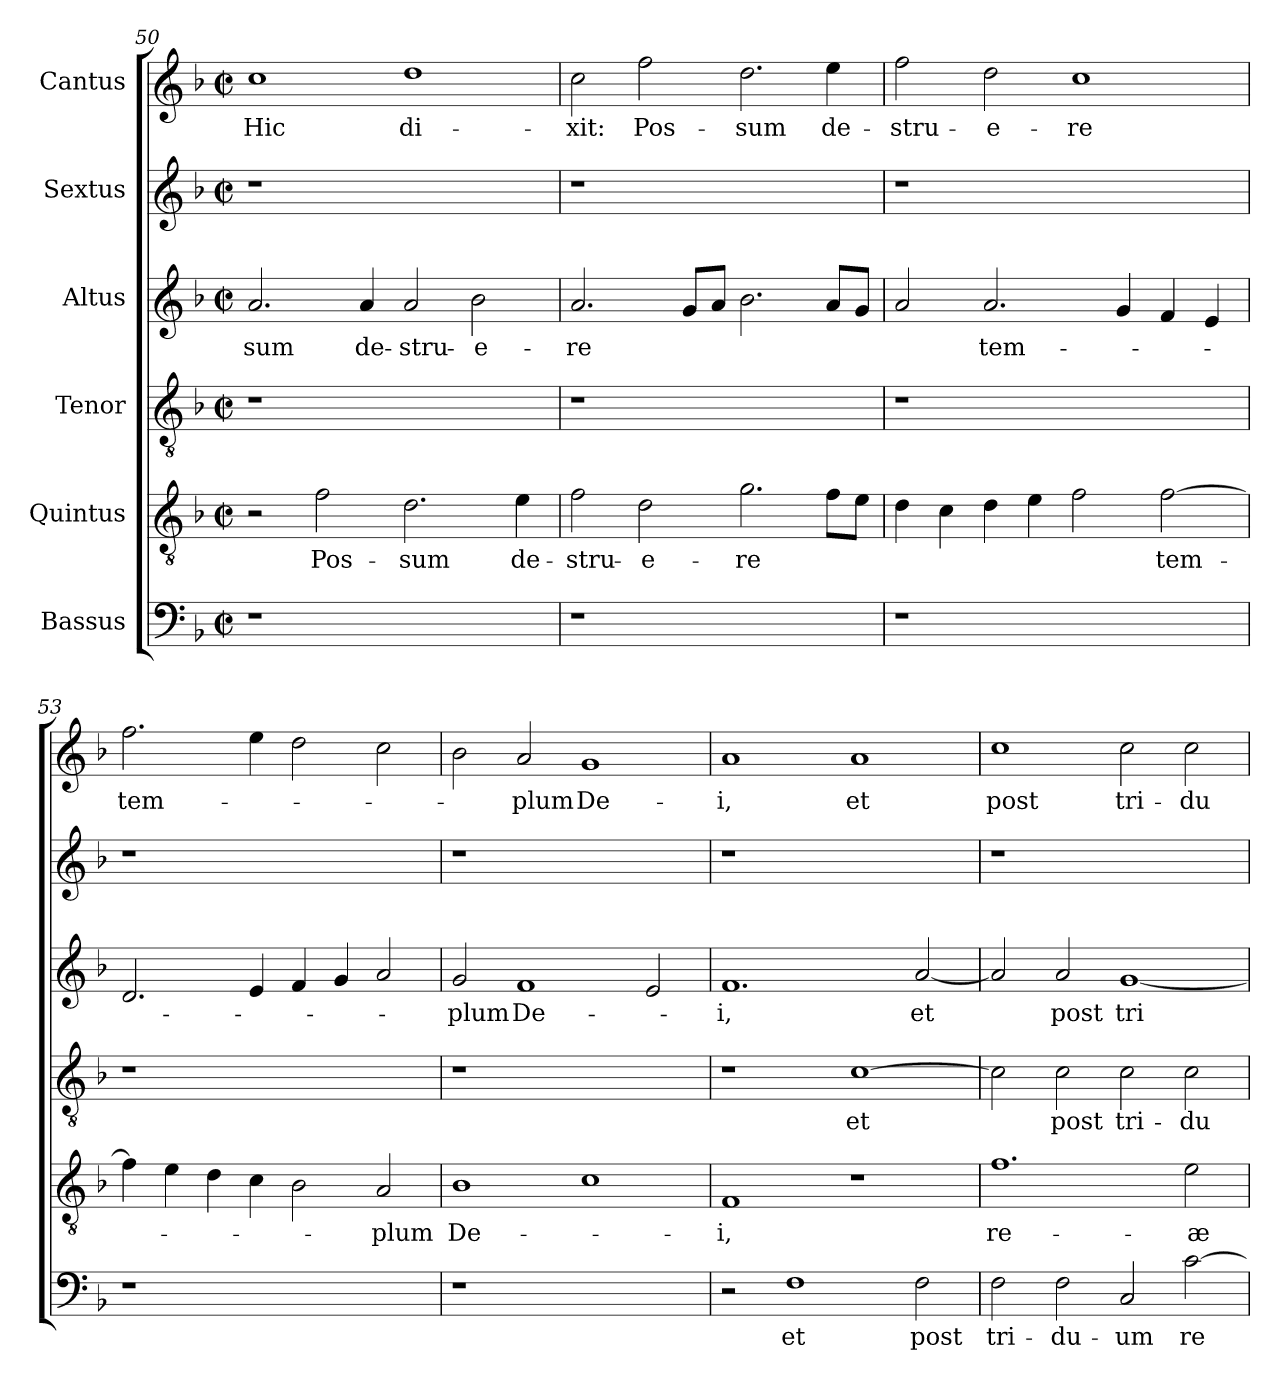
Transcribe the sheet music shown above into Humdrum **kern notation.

**kern	**text	**kern	**text	**kern	**text	**kern	**text	**kern	**kern	**text
*part6	*part6	*part5	*part5	*part4	*part4	*part3	*part3	*part2	*part1	*part1
*staff6	*staff6	*staff5	*staff5	*staff4	*staff4	*staff3	*staff3	*staff2	*staff1	*staff1
*I"Bassus	*	*I"Quintus	*	*I"Tenor	*	*I"Altus	*	*I"Sextus	*I"Cantus	*
!!LO:PB:g=z
*clefF4	*	*clefGv2	*	*clefGv2	*	*clefG2	*	*clefG2	*clefG2	*
*k[b-]	*	*k[b-]	*	*k[b-]	*	*k[b-]	*	*k[b-]	*k[b-]	*
*F:	*	*F:	*	*F:	*	*F:	*	*F:	*F:	*
*M2/2	*	*M2/2	*	*M2/2	*	*M2/2	*	*M2/2	*M2/2	*
*met(c|)	*	*met(c|)	*	*met(c|)	*	*met(c|)	*	*met(c|)	*met(c|)	*
=50	=50	=50	=50	=50	=50	=50	=50	=50	=50	=50
!	!	!	!	!	!	!	!LO:LY:b	!	!	!LO:LY:b
1r	.	2r	.	1r	.	2.a/	-sum	1r	1cc	Hic
!	!	!	!LO:LY:b	!	!	!	!	!	!	!
.	.	2f\	Pos-	.	.	.	.	.	.	.
!	!	!	!	!	!	!	!LO:LY:b	!	!	!
.	.	.	.	.	.	4a/	de-	.	.	.
!	!	!	!LO:LY:b	!	!	!	!LO:LY:b	!	!	!LO:LY:b
1ryy	.	2.d\	-sum	1ryy	.	2a/	-stru-	1ryy	1dd	di-
!	!	!	!	!	!	!	!LO:LY:b	!	!	!
.	.	.	.	.	.	2b-\	-e-	.	.	.
!	!	!	!LO:LY:b	!	!	!	!	!	!	!
.	.	4e\	de-	.	.	.	.	.	.	.
=51	=51	=51	=51	=51	=51	=51	=51	=51	=51	=51
!	!	!	!LO:LY:b	!	!	!	!LO:LY:b	!	!	!LO:LY:b
1r	.	2f\	-stru-	1r	.	2.a/	-re	1r	2cc\	-xit:
!	!	!	!LO:LY:b	!	!	!	!	!	!	!LO:LY:b
.	.	2d\	-e-	.	.	.	.	.	2ff\	Pos-
.	.	.	.	.	.	8g/L	.	.	.	.
.	.	.	.	.	.	8a/J	.	.	.	.
!	!	!	!LO:LY:b	!	!	!	!	!	!	!LO:LY:b
1ryy	.	2.g\	-re	1ryy	.	2.b-\	.	1ryy	2.dd\	-sum
!	!	!	!	!	!	!	!	!	!	!LO:LY:b
.	.	8f\L	.	.	.	8a/L	.	.	4ee\	de-
.	.	8e\J	.	.	.	8g/J	.	.	.	.
=52	=52	=52	=52	=52	=52	=52	=52	=52	=52	=52
!	!	!	!	!	!	!	!	!	!	!LO:LY:b
1r	.	4d\	.	1r	.	2a/	.	1r	2ff\	-stru-
.	.	4c\	.	.	.	.	.	.	.	.
!	!	!	!	!	!	!	!LO:LY:b	!	!	!LO:LY:b
.	.	4d\	.	.	.	2.a/	tem-	.	2dd\	-e-
.	.	4e\	.	.	.	.	.	.	.	.
!	!	!	!	!	!	!	!	!	!	!LO:LY:b
1ryy	.	2f\	.	1ryy	.	.	.	1ryy	1cc	-re
.	.	.	.	.	.	4g/	.	.	.	.
!	!	!	!LO:LY:b	!	!	!	!	!	!	!
.	.	[2f\	tem-	.	.	4f/	.	.	.	.
.	.	.	.	.	.	4e/	.	.	.	.
=53	=53	=53	=53	=53	=53	=53	=53	=53	=53	=53
!	!	!	!	!	!	!	!	!	!	!LO:LY:b
1r	.	4f\]	.	1r	.	2.d/	.	1r	2.ff\	tem-
.	.	4e\	.	.	.	.	.	.	.	.
.	.	4d\	.	.	.	.	.	.	.	.
.	.	4c\	.	.	.	4e/	.	.	4ee\	.
1ryy	.	2B-\	.	1ryy	.	4f/	.	1ryy	2dd\	.
.	.	.	.	.	.	4g/	.	.	.	.
!	!	!	!LO:LY:b	!	!	!	!	!	!	!
.	.	2A/	-plum	.	.	2a/	.	.	2cc\	.
=54	=54	=54	=54	=54	=54	=54	=54	=54	=54	=54
!	!	!	!LO:LY:b	!	!	!	!LO:LY:b	!	!	!
1r	.	1B-	De-	1r	.	2g/	-plum	1r	2b-\	.
!	!	!	!	!	!	!	!LO:LY:b	!	!	!LO:LY:b
.	.	.	.	.	.	1f	De-	.	2a/	-plum
!	!	!	!	!	!	!	!	!	!	!LO:LY:b
1ryy	.	1c	.	1ryy	.	.	.	1ryy	1g	De-
.	.	.	.	.	.	2e/	.	.	.	.
!!LO:LB:g=z
=55	=55	=55	=55	=55	=55	=55	=55	=55	=55	=55
!	!	!	!LO:LY:b	!	!	!	!LO:LY:b	!	!	!LO:LY:b
2r	.	1F	-i,	1r	.	1.f	-i,	1r	1a	-i,
!	!LO:LY:b	!	!	!	!	!	!	!	!	!
1F	et	.	.	.	.	.	.	.	.	.
!	!	!	!	!	!LO:LY:b	!	!	!	!	!LO:LY:b
.	.	1r	.	[1c	et	.	.	1ryy	1a	et
!	!LO:LY:b	!	!	!	!	!	!LO:LY:b	!	!	!
2F\	post	.	.	.	.	[2a/	et	.	.	.
=56	=56	=56	=56	=56	=56	=56	=56	=56	=56	=56
!	!LO:LY:b	!	!LO:LY:b	!	!	!	!	!	!	!LO:LY:b
2F\	tri-	1.f	re-	2c\]	.	2a/]	.	1r	1cc	post
!	!LO:LY:b	!	!	!	!LO:LY:b	!	!LO:LY:b	!	!	!
2F\	-du-	.	.	2c\	post	2a/	post	.	.	.
!	!LO:LY:b	!	!	!	!LO:LY:b	!	!LO:LY:b	!	!	!LO:LY:b
2C/	-um	.	.	2c\	tri-	[1g	tri-	1ryy	2cc\	tri-
!	!LO:LY:b	!	!LO:LY:b	!	!LO:LY:b	!	!	!	!	!LO:LY:b
[2c\	re-	2e\	-æ-	2c\	-du-	.	.	.	2cc\	-du-
=	=	=	=	=	=	=	=	=	=	=
*-	*-	*-	*-	*-	*-	*-	*-	*-	*-	*-
